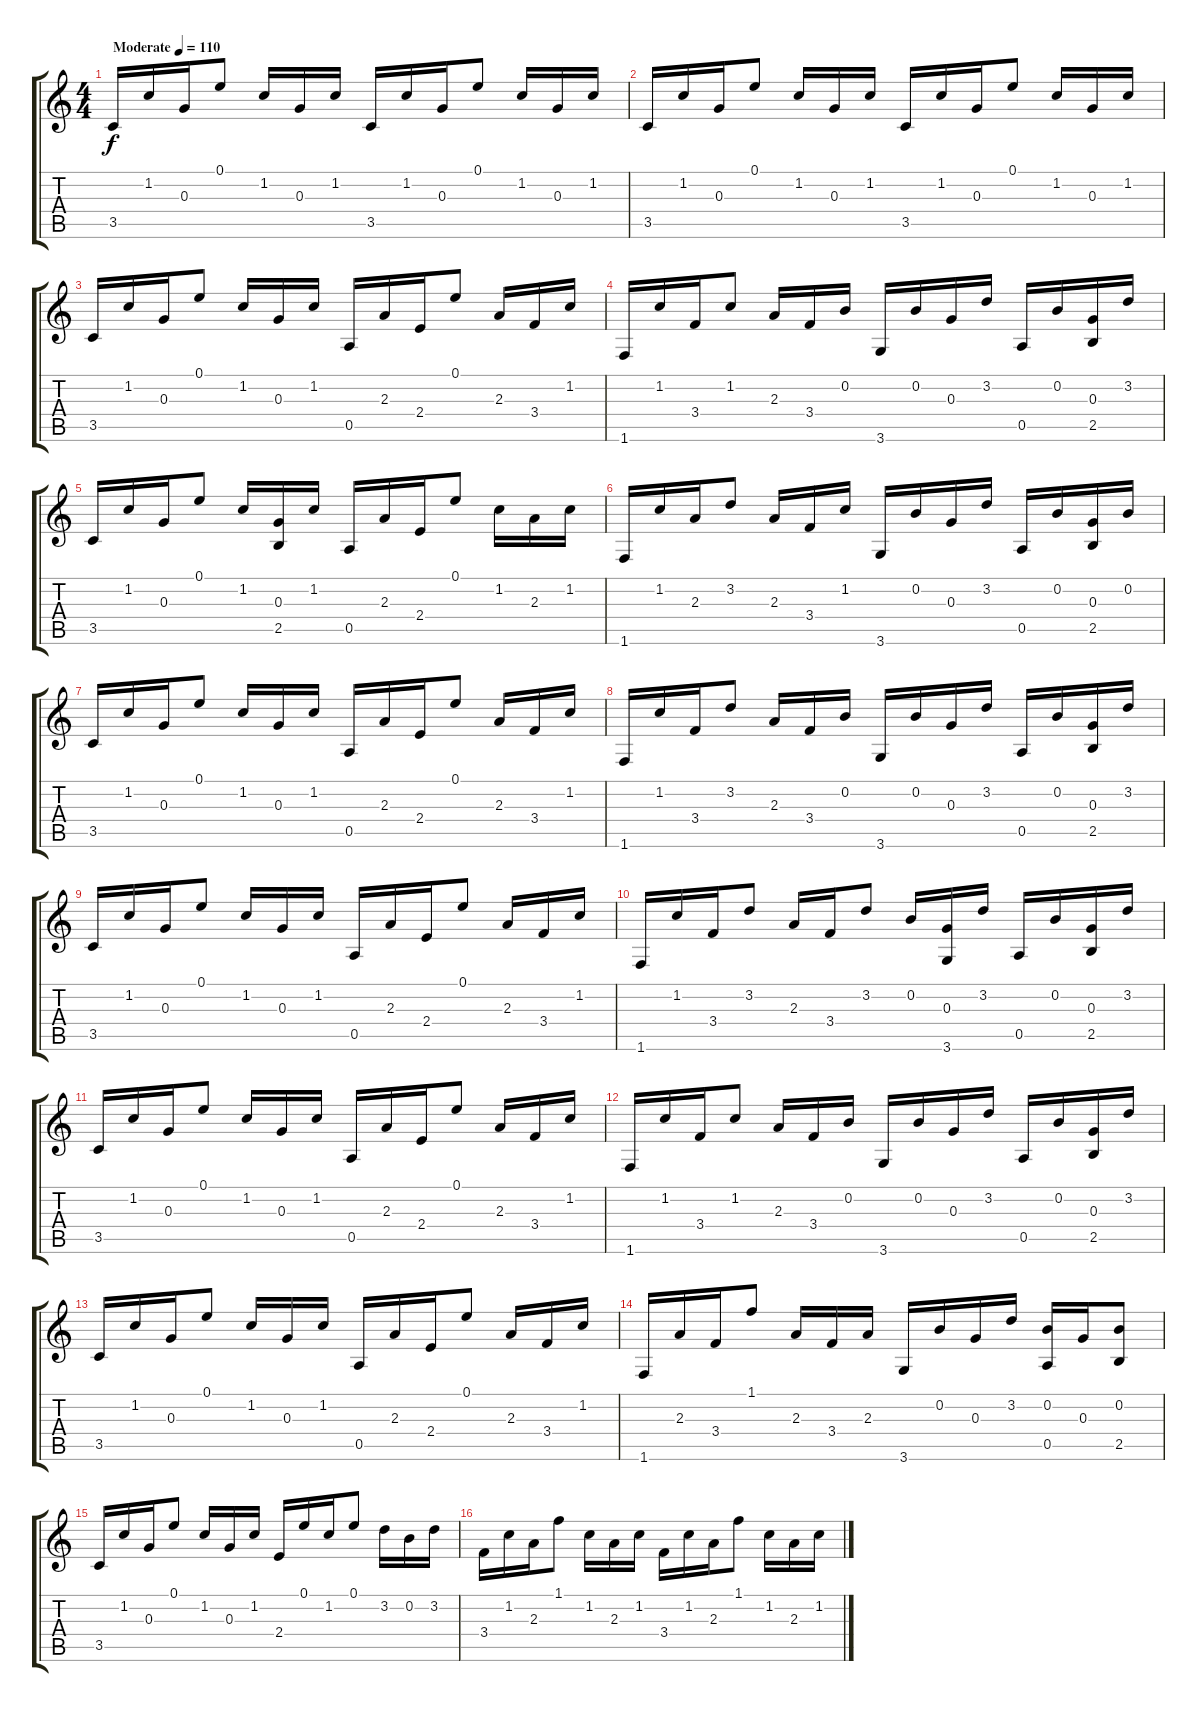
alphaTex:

\track "" {instrument acousticguitarsteel}
\staff {score tabs}
\tuning (E4 B3 G3 D3 A2 E2) {hide}
\ts (4 4)
\tempo (110 "Moderate")
\clef g2
\ks c
3.5.16{dy f instrument acousticguitarsteel} 1.2.16 0.3.16 0.1.8 1.2.16 0.3.16 1.2.16 3.5.16 1.2.16 0.3.16 0.1.8 1.2.16 0.3.16 1.2.16 |
3.5.16 1.2.16 0.3.16 0.1.8 1.2.16 0.3.16 1.2.16 3.5.16 1.2.16 0.3.16 0.1.8 1.2.16 0.3.16 1.2.16 |
3.5.16 1.2.16 0.3.16 0.1.8 1.2.16 0.3.16 1.2.16 0.5.16 2.3.16 2.4.16 0.1.8 2.3.16 3.4.16 1.2.16 |
1.6.16 1.2.16 3.4.16 1.2.8 2.3.16 3.4.16 0.2.16 3.6.16 0.2.16 0.3.16 3.2.16 0.5.16 0.2.16 (0.3 2.5).16 3.2.16 |
3.5.16 1.2.16 0.3.16 0.1.8 1.2.16 (0.3 2.5).16 1.2.16 0.5.16 2.3.16 2.4.16 0.1.8 1.2.16 2.3.16 1.2.16 |
1.6.16 1.2.16 2.3.16 3.2.8 2.3.16 3.4.16 1.2.16 3.6.16 0.2.16 0.3.16 3.2.16 0.5.16 0.2.16 (0.3 2.5).16 0.2.16 |
3.5.16 1.2.16 0.3.16 0.1.8 1.2.16 0.3.16 1.2.16 0.5.16 2.3.16 2.4.16 0.1.8 2.3.16 3.4.16 1.2.16 |
1.6.16 1.2.16 3.4.16 3.2.8 2.3.16 3.4.16 0.2.16 3.6.16 0.2.16 0.3.16 3.2.16 0.5.16 0.2.16 (0.3 2.5).16 3.2.16 |
3.5.16 1.2.16 0.3.16 0.1.8 1.2.16 0.3.16 1.2.16 0.5.16 2.3.16 2.4.16 0.1.8 2.3.16 3.4.16 1.2.16 |
1.6.16 1.2.16 3.4.16 3.2.8 2.3.16 3.4.16 3.2.8 0.2.16 (0.3 3.6).16 3.2.16 0.5.16 0.2.16 (0.3 2.5).16 3.2.16 |
3.5.16 1.2.16 0.3.16 0.1.8 1.2.16 0.3.16 1.2.16 0.5.16 2.3.16 2.4.16 0.1.8 2.3.16 3.4.16 1.2.16 |
1.6.16 1.2.16 3.4.16 1.2.8 2.3.16 3.4.16 0.2.16 3.6.16 0.2.16 0.3.16 3.2.16 0.5.16 0.2.16 (0.3 2.5).16 3.2.16 |
3.5.16 1.2.16 0.3.16 0.1.8 1.2.16 0.3.16 1.2.16 0.5.16 2.3.16 2.4.16 0.1.8 2.3.16 3.4.16 1.2.16 |
1.6.16 2.3.16 3.4.16 1.1.8 2.3.16 3.4.16 2.3.16 3.6.16 0.2.16 0.3.16 3.2.16 (0.2 0.5).16 0.3.16 (0.2 2.5).8 |
3.5.16 1.2.16 0.3.16 0.1.8 1.2.16 0.3.16 1.2.16 2.4.16 0.1.16 1.2.16 0.1.8 3.2.16 0.2.16 3.2.16 |
3.4.16 1.2.16 2.3.16 1.1.8 1.2.16 2.3.16 1.2.16 3.4.16 1.2.16 2.3.16 1.1.8 1.2.16 2.3.16 1.2.16
